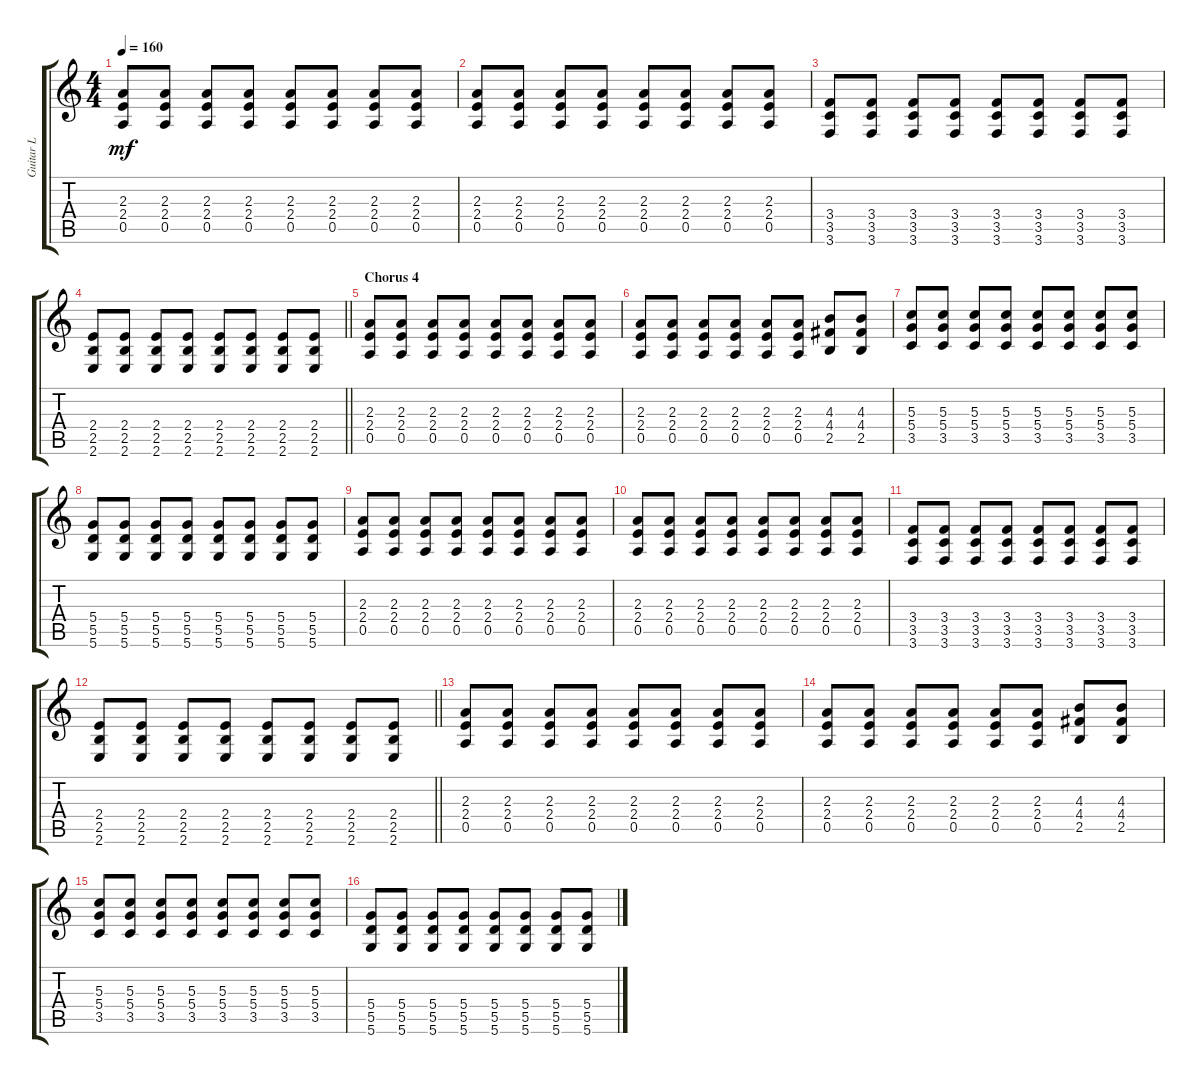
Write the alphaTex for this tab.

\track ("Guitar L" "Guitar L") {instrument distortionguitar}
\staff {score tabs}
\tuning (E4 B3 G3 D3 A2 D2) {hide}
\ts (4 4)
\tempo 160
\clef g2
\ks c
(2.3 2.4 0.5).8{dy mf} (2.3 2.4 0.5).8 (2.3 2.4 0.5).8 (2.3 2.4 0.5).8 (2.3 2.4 0.5).8 (2.3 2.4 0.5).8 (2.3 2.4 0.5).8 (2.3 2.4 0.5).8 |
(2.3 2.4 0.5).8 (2.3 2.4 0.5).8 (2.3 2.4 0.5).8 (2.3 2.4 0.5).8 (2.3 2.4 0.5).8 (2.3 2.4 0.5).8 (2.3 2.4 0.5).8 (2.3 2.4 0.5).8 |
(3.4 3.5 3.6).8 (3.4 3.5 3.6).8 (3.4 3.5 3.6).8 (3.4 3.5 3.6).8 (3.4 3.5 3.6).8 (3.4 3.5 3.6).8 (3.4 3.5 3.6).8 (3.4 3.5 3.6).8 |
\barLineRight lightlight
(2.4 2.5 2.6).8 (2.4 2.5 2.6).8 (2.4 2.5 2.6).8 (2.4 2.5 2.6).8 (2.4 2.5 2.6).8 (2.4 2.5 2.6).8 (2.4 2.5 2.6).8 (2.4 2.5 2.6).8 |
\section ("" "Chorus 4")
(2.3 2.4 0.5).8 (2.3 2.4 0.5).8 (2.3 2.4 0.5).8 (2.3 2.4 0.5).8 (2.3 2.4 0.5).8 (2.3 2.4 0.5).8 (2.3 2.4 0.5).8 (2.3 2.4 0.5).8 |
(2.3 2.4 0.5).8 (2.3 2.4 0.5).8 (2.3 2.4 0.5).8 (2.3 2.4 0.5).8 (2.3 2.4 0.5).8 (2.3 2.4 0.5).8 (4.3 4.4 2.5).8 (4.3 4.4 2.5).8 |
(5.3 5.4 3.5).8 (5.3 5.4 3.5).8 (5.3 5.4 3.5).8 (5.3 5.4 3.5).8 (5.3 5.4 3.5).8 (5.3 5.4 3.5).8 (5.3 5.4 3.5).8 (5.3 5.4 3.5).8 |
(5.4 5.5 5.6).8 (5.4 5.5 5.6).8 (5.4 5.5 5.6).8 (5.4 5.5 5.6).8 (5.4 5.5 5.6).8 (5.4 5.5 5.6).8 (5.4 5.5 5.6).8 (5.4 5.5 5.6).8 |
(2.3 2.4 0.5).8 (2.3 2.4 0.5).8 (2.3 2.4 0.5).8 (2.3 2.4 0.5).8 (2.3 2.4 0.5).8 (2.3 2.4 0.5).8 (2.3 2.4 0.5).8 (2.3 2.4 0.5).8 |
(2.3 2.4 0.5).8 (2.3 2.4 0.5).8 (2.3 2.4 0.5).8 (2.3 2.4 0.5).8 (2.3 2.4 0.5).8 (2.3 2.4 0.5).8 (2.3 2.4 0.5).8 (2.3 2.4 0.5).8 |
(3.4 3.5 3.6).8 (3.4 3.5 3.6).8 (3.4 3.5 3.6).8 (3.4 3.5 3.6).8 (3.4 3.5 3.6).8 (3.4 3.5 3.6).8 (3.4 3.5 3.6).8 (3.4 3.5 3.6).8 |
\barLineRight lightlight
(2.4 2.5 2.6).8 (2.4 2.5 2.6).8 (2.4 2.5 2.6).8 (2.4 2.5 2.6).8 (2.4 2.5 2.6).8 (2.4 2.5 2.6).8 (2.4 2.5 2.6).8 (2.4 2.5 2.6).8 |
(2.3 2.4 0.5).8 (2.3 2.4 0.5).8 (2.3 2.4 0.5).8 (2.3 2.4 0.5).8 (2.3 2.4 0.5).8 (2.3 2.4 0.5).8 (2.3 2.4 0.5).8 (2.3 2.4 0.5).8 |
(2.3 2.4 0.5).8 (2.3 2.4 0.5).8 (2.3 2.4 0.5).8 (2.3 2.4 0.5).8 (2.3 2.4 0.5).8 (2.3 2.4 0.5).8 (4.3 4.4 2.5).8 (4.3 4.4 2.5).8 |
(5.3 5.4 3.5).8 (5.3 5.4 3.5).8 (5.3 5.4 3.5).8 (5.3 5.4 3.5).8 (5.3 5.4 3.5).8 (5.3 5.4 3.5).8 (5.3 5.4 3.5).8 (5.3 5.4 3.5).8 |
(5.4 5.5 5.6).8 (5.4 5.5 5.6).8 (5.4 5.5 5.6).8 (5.4 5.5 5.6).8 (5.4 5.5 5.6).8 (5.4 5.5 5.6).8 (5.4 5.5 5.6).8 (5.4 5.5 5.6).8
